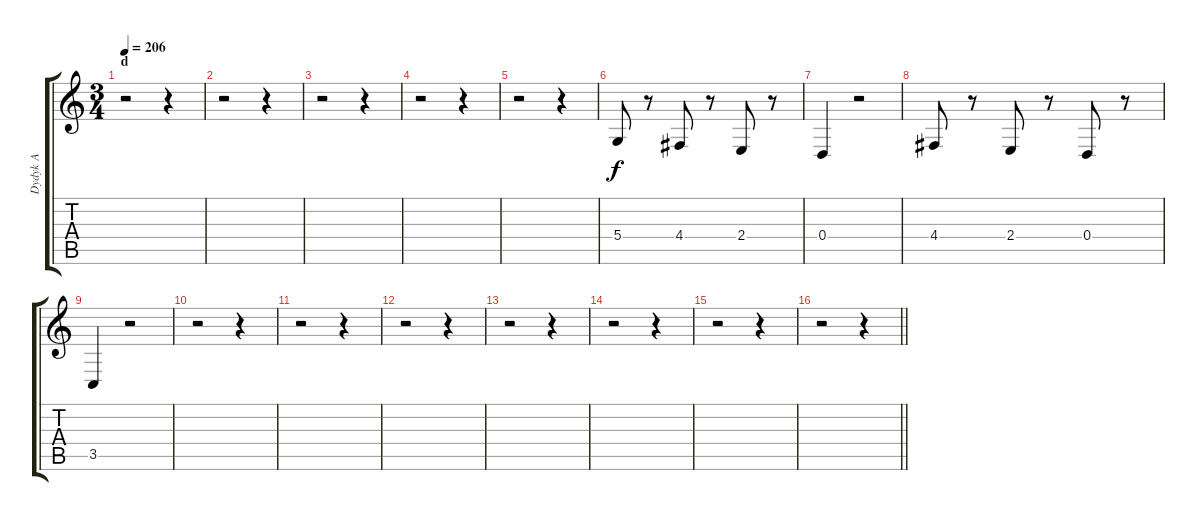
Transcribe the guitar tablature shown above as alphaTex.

\track ("Dydyk A" "Dydyk A") {instrument cello}
\staff {score tabs}
\tuning (E4 B3 G3 D3 A2 E2) {hide}
\ts (3 4)
\section ("" "d")
\tempo 206
\clef g2
\ks c
r.2{dy f} r.4 |
r.2 r.4 |
r.2 r.4 |
r.2 r.4 |
r.2 r.4 |
5.4.8 r.8 4.4.8 r.8 2.4.8 r.8 |
0.4.4 r.2 |
4.4.8 r.8 2.4.8 r.8 0.4.8 r.8 |
3.5.4 r.2 |
r.2 r.4 |
r.2 r.4 |
r.2 r.4 |
r.2 r.4 |
r.2 r.4 |
r.2 r.4 |
\barLineRight lightlight
r.2 r.4
